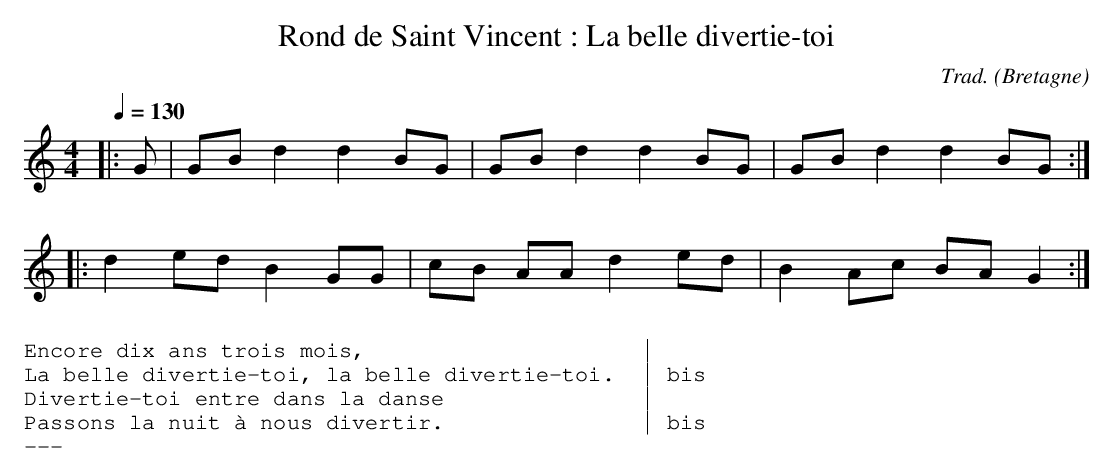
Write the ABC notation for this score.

X:1
T:Rond de Saint Vincent : La belle divertie-toi
C:Trad.
O:Bretagne
M:4/4
L:1/8
Q:1/4=130
K:C
|: G | GB d2 d2 BG | GB d2 d2 BG | GB d2 d2 BG ::
d2 ed B2 GG | cB AA d2 ed | B2 Ac BA G2 :|
%%textfont Courier 14
%%begintext

Encore dix ans trois mois,                     |
La belle divertie-toi, la belle divertie-toi.  | bis
Divertie-toi entre dans la danse               |
Passons la nuit à nous divertir.               | bis
---
